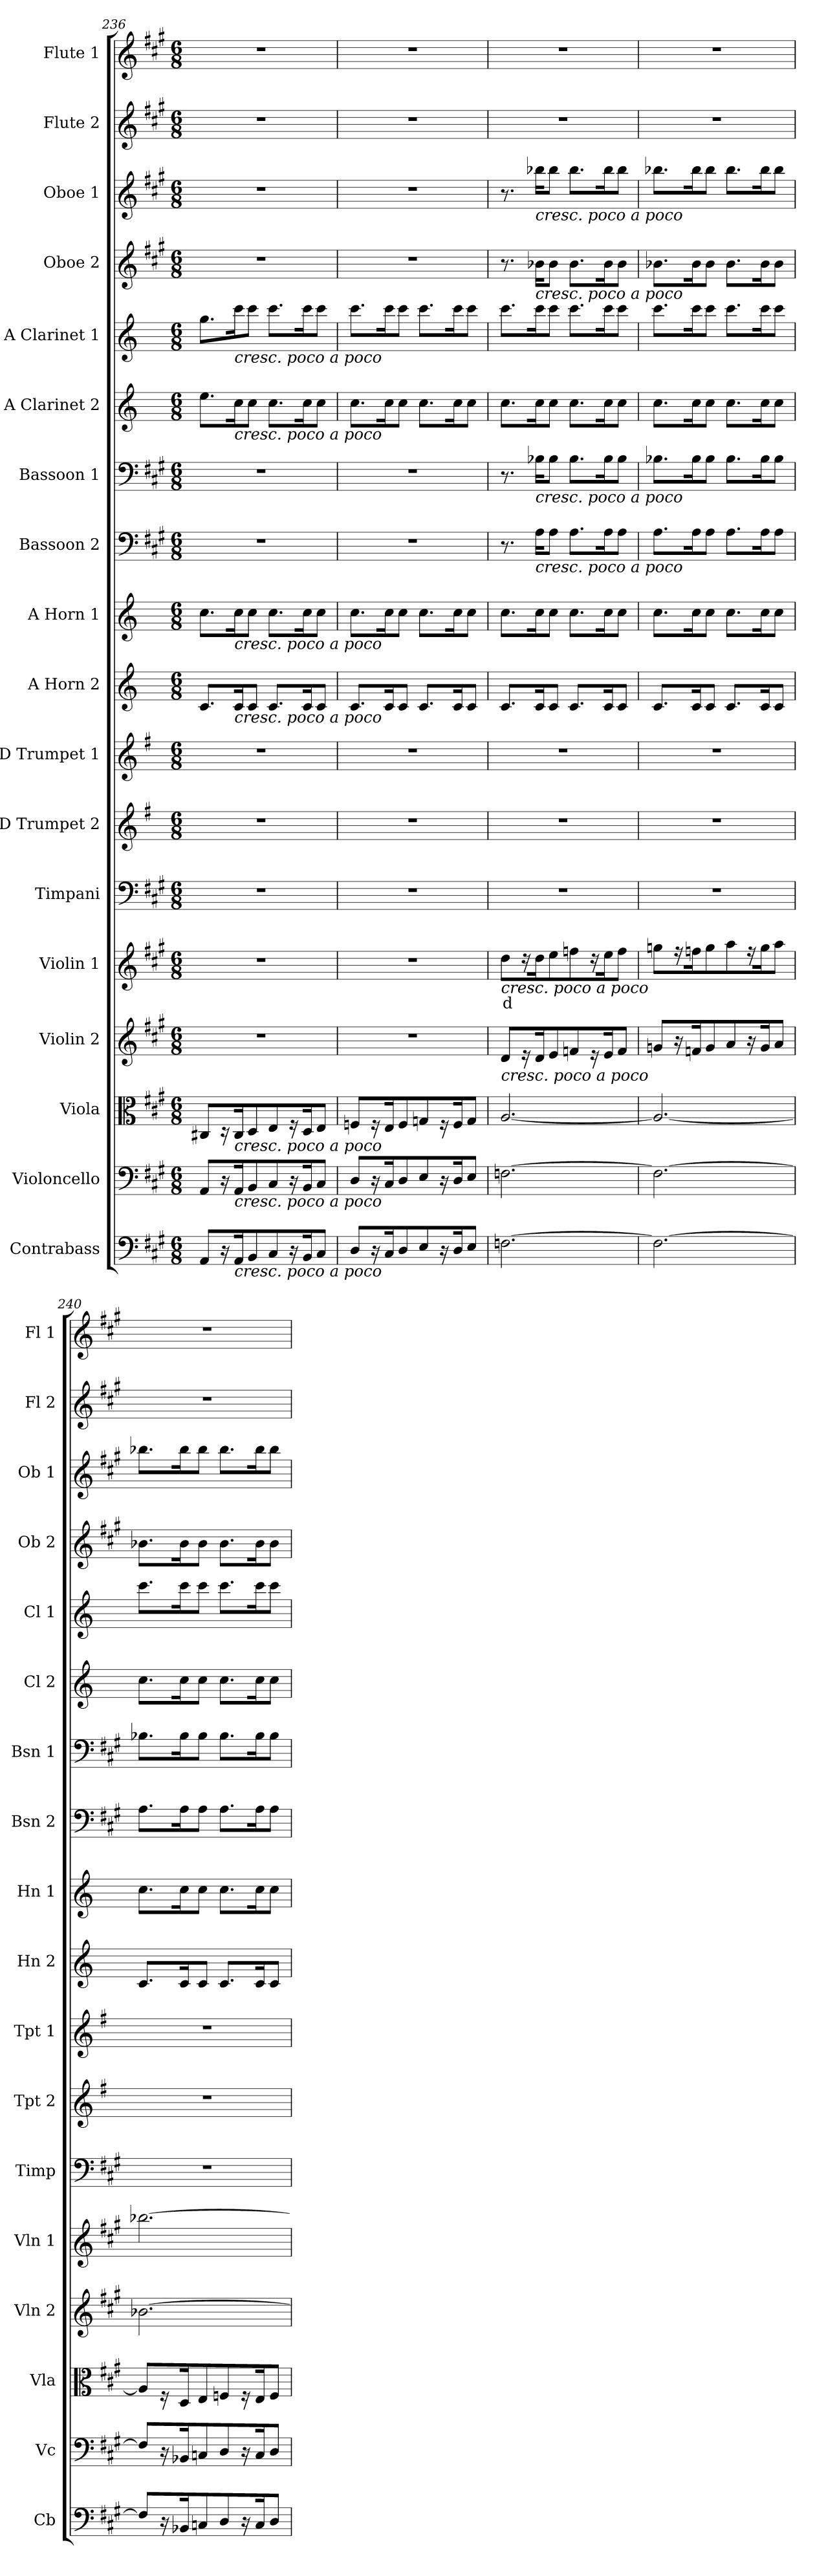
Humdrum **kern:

**kern	**kern	**kern	**kern	**kern	**text	**kern	**kern	**kern	**kern	**kern	**kern	**kern	**kern	**kern	**kern	**kern	**kern	**kern
*part18	*part17	*part16	*part15	*part14	*part14	*part13	*part12	*part11	*part10	*part9	*part8	*part7	*part6	*part5	*part4	*part3	*part2	*part1
*staff18	*staff17	*staff16	*staff15	*staff14	*staff14	*staff13	*staff12	*staff11	*staff10	*staff9	*staff8	*staff7	*staff6	*staff5	*staff4	*staff3	*staff2	*staff1
*I"Contrabass	*I"Violoncello	*I"Viola	*I"Violin 2	*I"Violin 1	*	*I"Timpani	*I"D Trumpet 2	*I"D Trumpet 1	*I"A Horn 2	*I"A Horn 1	*I"Bassoon 2	*I"Bassoon 1	*I"A Clarinet 2	*I"A Clarinet 1	*I"Oboe 2	*I"Oboe 1	*I"Flute 2	*I"Flute 1
*I'Cb	*I'Vc	*I'Vla	*I'Vln 2	*I'Vln 1	*	*I'Timp	*I'Tpt 2	*I'Tpt 1	*I'Hn 2	*I'Hn 1	*I'Bsn 2	*I'Bsn 1	*I'Cl 2	*I'Cl 1	*I'Ob 2	*I'Ob 1	*I'Fl 2	*I'Fl 1
*clefF4	*clefF4	*clefC3	*clefG2	*clefG2	*	*clefF4	*clefG2	*clefG2	*clefG2	*clefG2	*clefF4	*clefF4	*clefG2	*clefG2	*clefG2	*clefG2	*clefG2	*clefG2
*ITrd7c12	*	*	*	*	*	*	*ITrd-1c-2	*ITrd-1c-2	*ITrd2c3	*ITrd2c3	*	*	*ITrd2c3	*ITrd2c3	*	*	*	*
*k[f#c#g#]	*k[f#c#g#]	*k[f#c#g#]	*k[f#c#g#]	*k[f#c#g#]	*	*k[f#c#g#]	*k[f#c#g#]	*k[f#c#g#]	*k[f#c#g#]	*k[f#c#g#]	*k[f#c#g#]	*k[f#c#g#]	*k[f#c#g#]	*k[f#c#g#]	*k[f#c#g#]	*k[f#c#g#]	*k[f#c#g#]	*k[f#c#g#]
*M6/8	*M6/8	*M6/8	*M6/8	*M6/8	*	*M6/8	*M6/8	*M6/8	*M6/8	*M6/8	*M6/8	*M6/8	*M6/8	*M6/8	*M6/8	*M6/8	*M6/8	*M6/8
=236	=236	=236	=236	=236	=236	=236	=236	=236	=236	=236	=236	=236	=236	=236	=236	=236	=236	=236
8AAA/L	8AA/L	8C#X/L	2.r	2.r	.	2.r	2.r	2.r	8.A/L	8.a\L	2.r	2.r	8.cc#\L	8.ee\L	2.r	2.r	2.r	2.r
16r	16r	16r	.	.	.	.	.	.	.	.	.	.	.	.	.	.	.	.
!	!	!	!	!	!	!	!	!	!	!	!	!	!	!LO:TX:b:i:t=cresc. poco a poco	!	!	!	!
!	!	!	!	!	!	!	!	!	!	!	!	!	!LO:TX:b:i:t=cresc. poco a poco	!	!	!	!	!
!	!	!	!	!	!	!	!	!	!	!LO:TX:b:i:t=cresc. poco a poco	!	!	!	!	!	!	!	!
!	!	!	!	!	!	!	!	!	!LO:TX:b:i:t=cresc. poco a poco	!	!	!	!	!	!	!	!	!
!	!	!LO:TX:b:i:t=cresc. poco a poco	!	!	!	!	!	!	!	!	!	!	!	!	!	!	!	!
!	!LO:TX:b:i:t=cresc. poco a poco	!	!	!	!	!	!	!	!	!	!	!	!	!	!	!	!	!
!LO:TX:b:i:t=cresc. poco a poco	!	!	!	!	!	!	!	!	!	!	!	!	!	!	!	!	!	!
16AAA/J	16AA/J	16C#/J	.	.	.	.	.	.	16A/K	16a\K	.	.	16a\K	16aa\K	.	.	.	.
8BBB/J	8BB/J	8D/J	.	.	.	.	.	.	8A/J	8a\J	.	.	8a\J	8aa\J	.	.	.	.
8CC#/L	8C#/L	8E/L	.	.	.	.	.	.	8.A/L	8.a\L	.	.	8.a\L	8.aa\L	.	.	.	.
16r	16r	16r	.	.	.	.	.	.	.	.	.	.	.	.	.	.	.	.
16BBB/J	16BB/J	16D/J	.	.	.	.	.	.	16A/K	16a\K	.	.	16a\K	16aa\K	.	.	.	.
8CC#/J	8C#/J	8E/J	.	.	.	.	.	.	8A/J	8a\J	.	.	8a\J	8aa\J	.	.	.	.
=237	=237	=237	=237	=237	=237	=237	=237	=237	=237	=237	=237	=237	=237	=237	=237	=237	=237	=237
8DD/L	8D/L	8Fn/L	2.r	2.r	.	2.r	2.r	2.r	8.A/L	8.a\L	2.r	2.r	8.a\L	8.aa\L	2.r	2.r	2.r	2.r
16r	16r	16r	.	.	.	.	.	.	.	.	.	.	.	.	.	.	.	.
16CC#/J	16C#/J	16E/J	.	.	.	.	.	.	16A/K	16a\K	.	.	16a\K	16aa\K	.	.	.	.
8DD/J	8D/J	8F/J	.	.	.	.	.	.	8A/J	8a\J	.	.	8a\J	8aa\J	.	.	.	.
8EE\L	8E\L	8Gn/L	.	.	.	.	.	.	8.A/L	8.a\L	.	.	8.a\L	8.aa\L	.	.	.	.
16r	16r	16r	.	.	.	.	.	.	.	.	.	.	.	.	.	.	.	.
16DD\J	16D\J	16F/J	.	.	.	.	.	.	16A/K	16a\K	.	.	16a\K	16aa\K	.	.	.	.
8EE\J	8E\J	8G/J	.	.	.	.	.	.	8A/J	8a\J	.	.	8a\J	8aa\J	.	.	.	.
=238	=238	=238	=238	=238	=238	=238	=238	=238	=238	=238	=238	=238	=238	=238	=238	=238	=238	=238
!	!	!	!	!LO:TX:b:i:t=cresc. poco a poco	!	!	!	!	!	!	!	!	!	!	!	!	!	!
!	!	!	!LO:TX:b:i:t=cresc. poco a poco	!	!	!	!	!	!	!	!	!	!	!	!	!	!	!
!	!	!	!	!	!LO:LY:b:color=#FF0000	!	!	!	!	!	!	!	!	!	!	!	!	!
[2.FFn\	[2.Fn\	[2.A/	8d/L	8dd\L	d	2.r	2.r	2.r	8.A/L	8.a\L	8.r	8.r	8.a\L	8.aa\L	8.r	8.r	2.r	2.r
.	.	.	16r	16r	.	.	.	.	.	.	.	.	.	.	.	.	.	.
!	!	!	!	!	!	!	!	!	!	!	!	!	!	!	!	!LO:TX:b:i:t=cresc. poco a poco	!	!
!	!	!	!	!	!	!	!	!	!	!	!	!	!	!	!LO:TX:b:i:t=cresc. poco a poco	!	!	!
!	!	!	!	!	!	!	!	!	!	!	!	!LO:TX:b:i:t=cresc. poco a poco	!	!	!	!	!	!
!	!	!	!	!	!	!	!	!	!	!	!LO:TX:b:i:t=cresc. poco a poco	!	!	!	!	!	!	!
.	.	.	16d/J	16dd\J	.	.	.	.	16A/K	16a\K	16A\KL	16B-X\KL	16a\K	16aa\K	16b-X\KL	16bb-X\KL	.	.
.	.	.	8e/J	8ee\J	.	.	.	.	8A/J	8a\J	8A\J	8B-\J	8a\J	8aa\J	8b-\J	8bb-\J	.	.
.	.	.	8fn/L	8ffn\L	.	.	.	.	8.A/L	8.a\L	8.A\L	8.B-\L	8.a\L	8.aa\L	8.b-\L	8.bb-\L	.	.
.	.	.	16r	16r	.	.	.	.	.	.	.	.	.	.	.	.	.	.
.	.	.	16e/J	16ee\J	.	.	.	.	16A/K	16a\K	16A\K	16B-\K	16a\K	16aa\K	16b-\K	16bb-\K	.	.
.	.	.	8f/J	8ff\J	.	.	.	.	8A/J	8a\J	8A\J	8B-\J	8a\J	8aa\J	8b-\J	8bb-\J	.	.
=239	=239	=239	=239	=239	=239	=239	=239	=239	=239	=239	=239	=239	=239	=239	=239	=239	=239	=239
2.FF\_	2.F\_	2.A/_	8gn/L	8ggn\L	.	2.r	2.r	2.r	8.A/L	8.a\L	8.A\L	8.B-X\L	8.a\L	8.aa\L	8.b-X\L	8.bb-X\L	2.r	2.r
.	.	.	16r	16r	.	.	.	.	.	.	.	.	.	.	.	.	.	.
.	.	.	16fn/J	16ffn\J	.	.	.	.	16A/K	16a\K	16A\K	16B-\K	16a\K	16aa\K	16b-\K	16bb-\K	.	.
.	.	.	8g/J	8gg\J	.	.	.	.	8A/J	8a\J	8A\J	8B-\J	8a\J	8aa\J	8b-\J	8bb-\J	.	.
.	.	.	8a/L	8aa\L	.	.	.	.	8.A/L	8.a\L	8.A\L	8.B-\L	8.a\L	8.aa\L	8.b-\L	8.bb-\L	.	.
.	.	.	16r	16r	.	.	.	.	.	.	.	.	.	.	.	.	.	.
.	.	.	16g/J	16gg\J	.	.	.	.	16A/K	16a\K	16A\K	16B-\K	16a\K	16aa\K	16b-\K	16bb-\K	.	.
.	.	.	8a/J	8aa\J	.	.	.	.	8A/J	8a\J	8A\J	8B-\J	8a\J	8aa\J	8b-\J	8bb-\J	.	.
=240	=240	=240	=240	=240	=240	=240	=240	=240	=240	=240	=240	=240	=240	=240	=240	=240	=240	=240
8FF/L]	8F/L]	8A/L]	[2.b-X\	[2.bb-X\	.	2.r	2.r	2.r	8.A/L	8.a\L	8.A\L	8.B-X\L	8.a\L	8.aa\L	8.b-X\L	8.bb-X\L	2.r	2.r
16r	16r	16r	.	.	.	.	.	.	.	.	.	.	.	.	.	.	.	.
16BBB-X/J	16BB-X/J	16D/J	.	.	.	.	.	.	16A/K	16a\K	16A\K	16B-\K	16a\K	16aa\K	16b-\K	16bb-\K	.	.
8CCn/J	8Cn/J	8E/J	.	.	.	.	.	.	8A/J	8a\J	8A\J	8B-\J	8a\J	8aa\J	8b-\J	8bb-\J	.	.
8DD/L	8D/L	8Fn/L	.	.	.	.	.	.	8.A/L	8.a\L	8.A\L	8.B-\L	8.a\L	8.aa\L	8.b-\L	8.bb-\L	.	.
16r	16r	16r	.	.	.	.	.	.	.	.	.	.	.	.	.	.	.	.
16CC/J	16C/J	16E/J	.	.	.	.	.	.	16A/K	16a\K	16A\K	16B-\K	16a\K	16aa\K	16b-\K	16bb-\K	.	.
8DD/J	8D/J	8F/J	.	.	.	.	.	.	8A/J	8a\J	8A\J	8B-\J	8a\J	8aa\J	8b-\J	8bb-\J	.	.
=	=	=	=	=	=	=	=	=	=	=	=	=	=	=	=	=	=	=
*-	*-	*-	*-	*-	*-	*-	*-	*-	*-	*-	*-	*-	*-	*-	*-	*-	*-	*-
